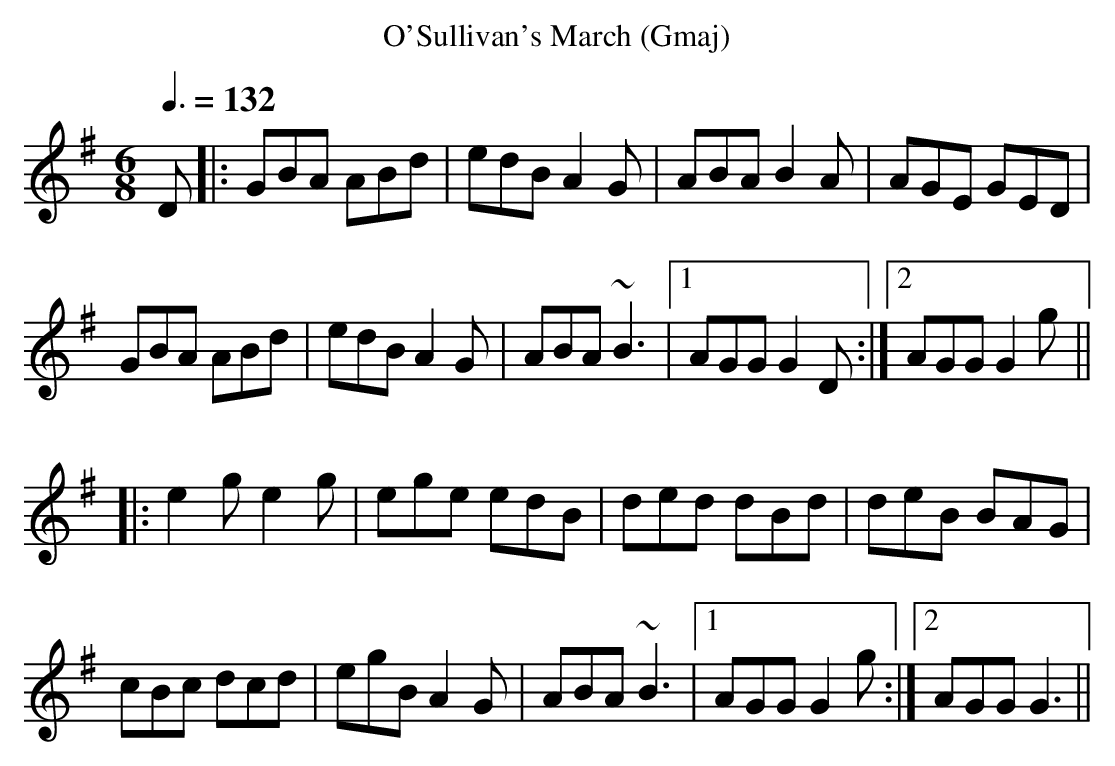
X:1
T:O'Sullivan's March (Gmaj)
Q:3/8=132
M:6/8
L:1/8
K:Gmaj
D|:GBA ABd|edB A2G|ABA B2A|AGE GED|
GBA ABd|edB A2G|ABA ~B3|1AGG G2D:|2AGG G2g||
|:e2g e2g|ege edB|ded dBd|deB BAG|
cBc dcd|egB A2G|ABA ~B3|1AGG G2g:|2AGG G3||
